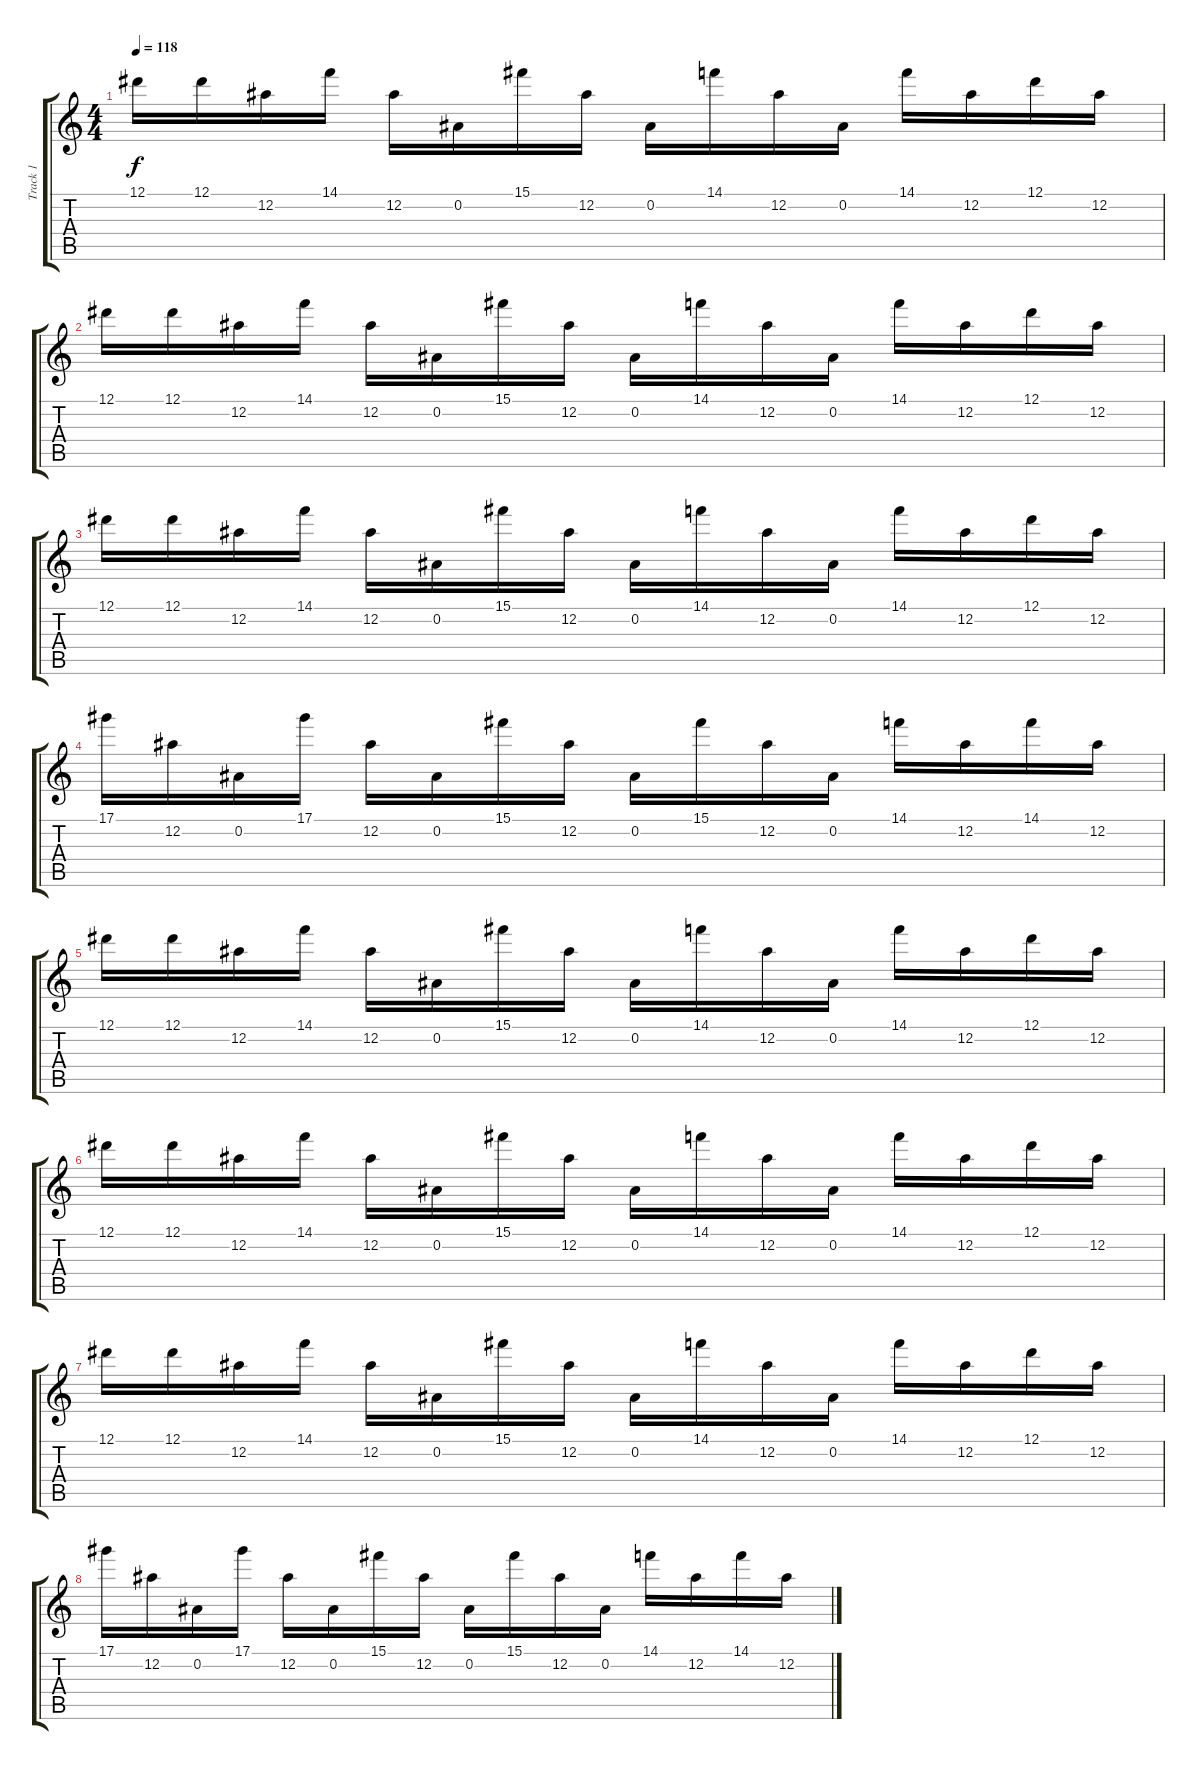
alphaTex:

\track ("Track 1" "Track 1") {instrument distortionguitar}
\staff {score tabs}
\tuning (Eb4 Bb3 Gb3 Db3 Ab2 Db2) {hide}
\ts (4 4)
\section ("" "")
\tempo 118
\clef g2
\ks c
12.1.16{dy f} 12.1.16 12.2.16 14.1.16 12.2.16 0.2.16 15.1.16 12.2.16 0.2.16 14.1.16 12.2.16 0.2.16 14.1.16 12.2.16 12.1.16 12.2.16 |
12.1.16 12.1.16 12.2.16 14.1.16 12.2.16 0.2.16 15.1.16 12.2.16 0.2.16 14.1.16 12.2.16 0.2.16 14.1.16 12.2.16 12.1.16 12.2.16 |
12.1.16 12.1.16 12.2.16 14.1.16 12.2.16 0.2.16 15.1.16 12.2.16 0.2.16 14.1.16 12.2.16 0.2.16 14.1.16 12.2.16 12.1.16 12.2.16 |
17.1.16 12.2.16 0.2.16 17.1.16 12.2.16 0.2.16 15.1.16 12.2.16 0.2.16 15.1.16 12.2.16 0.2.16 14.1.16 12.2.16 14.1.16 12.2.16 |
12.1.16 12.1.16 12.2.16 14.1.16 12.2.16 0.2.16 15.1.16 12.2.16 0.2.16 14.1.16 12.2.16 0.2.16 14.1.16 12.2.16 12.1.16 12.2.16 |
12.1.16 12.1.16 12.2.16 14.1.16 12.2.16 0.2.16 15.1.16 12.2.16 0.2.16 14.1.16 12.2.16 0.2.16 14.1.16 12.2.16 12.1.16 12.2.16 |
12.1.16 12.1.16 12.2.16 14.1.16 12.2.16 0.2.16 15.1.16 12.2.16 0.2.16 14.1.16 12.2.16 0.2.16 14.1.16 12.2.16 12.1.16 12.2.16 |
17.1.16 12.2.16 0.2.16 17.1.16 12.2.16 0.2.16 15.1.16 12.2.16 0.2.16 15.1.16 12.2.16 0.2.16 14.1.16 12.2.16 14.1.16 12.2.16
